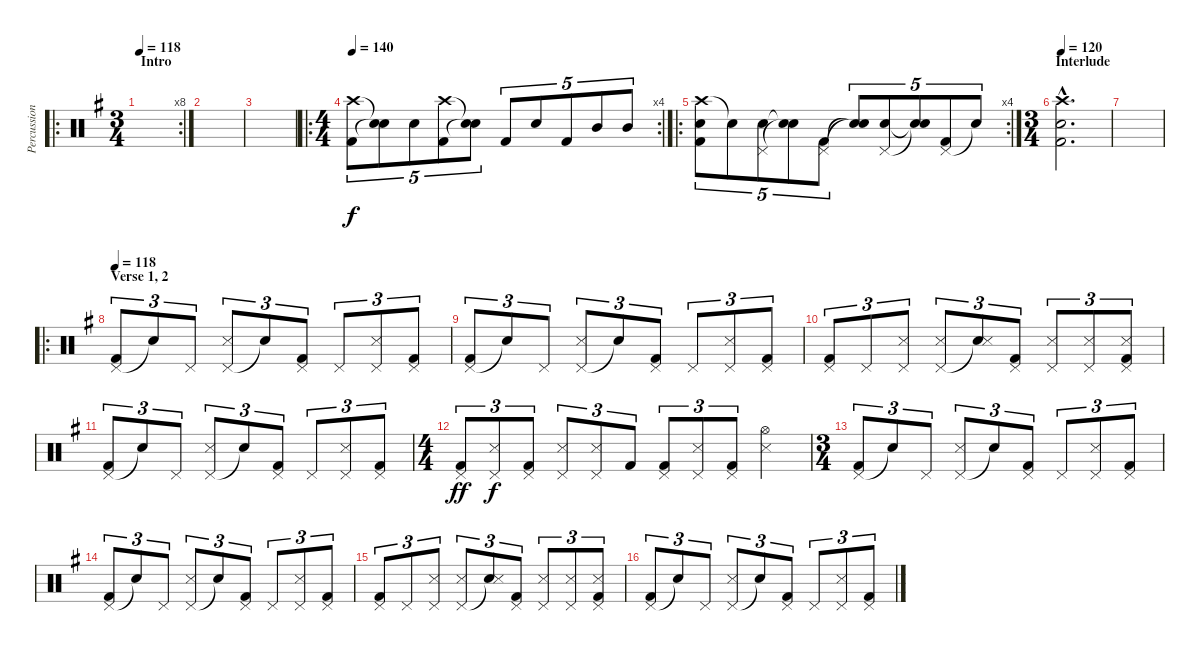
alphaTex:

\track ("Percussion" "Percussion") {instrument percussion}
\staff {score}
\articulation defaults
\ro
\rc 8
\ts (3 4)
\section ("" "Intro")
\tempo 118
\clef neutral
\ks eminor
|
|
|
\ro
\rc 4
\ts (4 4)
\tempo 140
("Crash high (hit)" "Kick (hit) 2").8{tu (5 4)} ("Snare (hit)"{t} "Snare (hit)"{t}).8{tu (5 4)} "Snare (hit) 2".8{tu (5 4)} ("Crash high (hit)" "Kick (hit) 2").8{tu (5 4)} ("Snare (hit)"{t} "Snare (hit)"{t}).8{tu (5 4)} "Kick (hit) 2".8{tu (5 4)} "Snare (hit) 2".8{tu (5 4)} "Kick (hit) 2".8{tu (5 4)} "Mid Tom (hit)".8{tu (5 4)} "Mid Tom (hit)".8{tu (5 4)} |
\ro
\rc 4
("Crash high (hit)" "Snare (hit) 2" "Kick (hit) 2").8{tu (5 4)} "Snare (hit)"{t}.8{tu (5 4)} ("Pedal Hi-Hat (hit)" "Snare (hit) 2").8{tu (5 4)} ("Snare (hit)"{t} "Snare (hit)"{t}).8{tu (5 4)} ("Pedal Hi-Hat (hit)" "Kick (hit) 2").8{tu (5 4)} ("Snare (hit)"{t} "Snare (hit)"{t}).8{tu (5 4)} ("Pedal Hi-Hat (hit)" "Snare (hit) 2").8{tu (5 4)} ("Snare (hit)"{t} "Snare (hit)"{t}).8{tu (5 4)} ("Pedal Hi-Hat (hit)" "Kick (hit) 2").8{tu (5 4)} "Snare (hit)"{t}.8{tu (5 4)} |
\ts (3 4)
\section ("" "Interlude")
\tempo 120
("Crash high (hit)"{hac} "Snare (hit) 2"{hac} "Kick (hit) 2"{hac}).2{d} |
|
\ro
\section ("" "Verse 1, 2")
\tempo 118
("Pedal Hi-Hat (hit)" "Kick (hit) 2").8{tu (3 2)} "Snare (hit)"{t}.8{tu (3 2)} "Pedal Hi-Hat (hit)".8{tu (3 2)} ("Pedal Hi-Hat (hit)" "Snare (side stick) 3").8{tu (3 2)} "Snare (hit)"{t}.8{tu (3 2)} ("Pedal Hi-Hat (hit)" "Kick (hit) 2").8{tu (3 2)} "Pedal Hi-Hat (hit)".8{tu (3 2)} ("Pedal Hi-Hat (hit)" "Snare (side stick) 3").8{tu (3 2)} ("Pedal Hi-Hat (hit)" "Kick (hit) 2").8{tu (3 2)} |
("Pedal Hi-Hat (hit)" "Kick (hit) 2").8{tu (3 2)} "Snare (hit)"{t}.8{tu (3 2)} "Pedal Hi-Hat (hit)".8{tu (3 2)} ("Pedal Hi-Hat (hit)" "Snare (side stick) 3").8{tu (3 2)} "Snare (hit)"{t}.8{tu (3 2)} ("Pedal Hi-Hat (hit)" "Kick (hit) 2").8{tu (3 2)} "Pedal Hi-Hat (hit)".8{tu (3 2)} ("Pedal Hi-Hat (hit)" "Snare (side stick) 3").8{tu (3 2)} ("Pedal Hi-Hat (hit)" "Kick (hit) 2").8{tu (3 2)} |
("Pedal Hi-Hat (hit)" "Kick (hit) 2").8{tu (3 2)} "Pedal Hi-Hat (hit)".8{tu (3 2)} ("Pedal Hi-Hat (hit)" "Snare (side stick) 3").8{tu (3 2)} ("Pedal Hi-Hat (hit)" "Snare (side stick) 3").8{tu (3 2)} ("Snare (hit)"{t} "Snare (side stick) 3").8{tu (3 2)} ("Pedal Hi-Hat (hit)" "Kick (hit) 2").8{tu (3 2)} ("Pedal Hi-Hat (hit)" "Snare (side stick) 3").8{tu (3 2)} ("Pedal Hi-Hat (hit)" "Snare (side stick) 3").8{tu (3 2)} ("Pedal Hi-Hat (hit)" "Snare (side stick) 3" "Kick (hit) 2").8{tu (3 2)} |
("Pedal Hi-Hat (hit)" "Kick (hit) 2").8{tu (3 2)} "Snare (hit)"{t}.8{tu (3 2)} "Pedal Hi-Hat (hit)".8{tu (3 2)} ("Pedal Hi-Hat (hit)" "Snare (side stick) 3").8{tu (3 2)} "Snare (hit)"{t}.8{tu (3 2)} ("Pedal Hi-Hat (hit)" "Kick (hit) 2").8{tu (3 2)} "Pedal Hi-Hat (hit)".8{tu (3 2)} ("Pedal Hi-Hat (hit)" "Snare (side stick) 3").8{tu (3 2)} ("Pedal Hi-Hat (hit)" "Kick (hit) 2").8{tu (3 2)} |
\ts (4 4)
("Pedal Hi-Hat (hit)" "Kick (hit) 2").8{tu (3 2) dy ff} ("Pedal Hi-Hat (hit)" "Snare (side stick) 3").8{tu (3 2) dy f} ("Pedal Hi-Hat (hit)" "Kick (hit) 2").8{tu (3 2)} ("Pedal Hi-Hat (hit)" "Snare (side stick) 3").8{tu (3 2)} ("Pedal Hi-Hat (hit)" "Snare (side stick) 3").8{tu (3 2)} "Kick (hit) 2".8{tu (3 2)} ("Pedal Hi-Hat (hit)" "Kick (hit) 2").8{tu (3 2)} ("Pedal Hi-Hat (hit)" "Snare (side stick) 3").8{tu (3 2)} ("Pedal Hi-Hat (hit)" "Kick (hit) 2").8{tu (3 2)} ("Hi-Hat (open)" "Snare (side stick) 3").4 |
\ts (3 4)
("Pedal Hi-Hat (hit)" "Kick (hit) 2").8{tu (3 2)} "Snare (hit)"{t}.8{tu (3 2)} "Pedal Hi-Hat (hit)".8{tu (3 2)} ("Pedal Hi-Hat (hit)" "Snare (side stick) 3").8{tu (3 2)} "Snare (hit)"{t}.8{tu (3 2)} ("Pedal Hi-Hat (hit)" "Kick (hit) 2").8{tu (3 2)} "Pedal Hi-Hat (hit)".8{tu (3 2)} ("Pedal Hi-Hat (hit)" "Snare (side stick) 3").8{tu (3 2)} ("Pedal Hi-Hat (hit)" "Kick (hit) 2").8{tu (3 2)} |
("Pedal Hi-Hat (hit)" "Kick (hit) 2").8{tu (3 2)} "Snare (hit)"{t}.8{tu (3 2)} "Pedal Hi-Hat (hit)".8{tu (3 2)} ("Pedal Hi-Hat (hit)" "Snare (side stick) 3").8{tu (3 2)} "Snare (hit)"{t}.8{tu (3 2)} ("Pedal Hi-Hat (hit)" "Kick (hit) 2").8{tu (3 2)} "Pedal Hi-Hat (hit)".8{tu (3 2)} ("Pedal Hi-Hat (hit)" "Snare (side stick) 3").8{tu (3 2)} ("Pedal Hi-Hat (hit)" "Kick (hit) 2").8{tu (3 2)} |
("Pedal Hi-Hat (hit)" "Kick (hit) 2").8{tu (3 2)} "Pedal Hi-Hat (hit)".8{tu (3 2)} ("Pedal Hi-Hat (hit)" "Snare (side stick) 3").8{tu (3 2)} ("Pedal Hi-Hat (hit)" "Snare (side stick) 3").8{tu (3 2)} ("Snare (hit)"{t} "Snare (side stick) 3").8{tu (3 2)} ("Pedal Hi-Hat (hit)" "Kick (hit) 2").8{tu (3 2)} ("Pedal Hi-Hat (hit)" "Snare (side stick) 3").8{tu (3 2)} ("Pedal Hi-Hat (hit)" "Snare (side stick) 3").8{tu (3 2)} ("Pedal Hi-Hat (hit)" "Snare (side stick) 3" "Kick (hit) 2").8{tu (3 2)} |
("Pedal Hi-Hat (hit)" "Kick (hit) 2").8{tu (3 2)} "Snare (hit)"{t}.8{tu (3 2)} "Pedal Hi-Hat (hit)".8{tu (3 2)} ("Pedal Hi-Hat (hit)" "Snare (side stick) 3").8{tu (3 2)} "Snare (hit)"{t}.8{tu (3 2)} ("Pedal Hi-Hat (hit)" "Kick (hit) 2").8{tu (3 2)} "Pedal Hi-Hat (hit)".8{tu (3 2)} ("Pedal Hi-Hat (hit)" "Snare (side stick) 3").8{tu (3 2)} ("Pedal Hi-Hat (hit)" "Kick (hit) 2").8{tu (3 2)}
